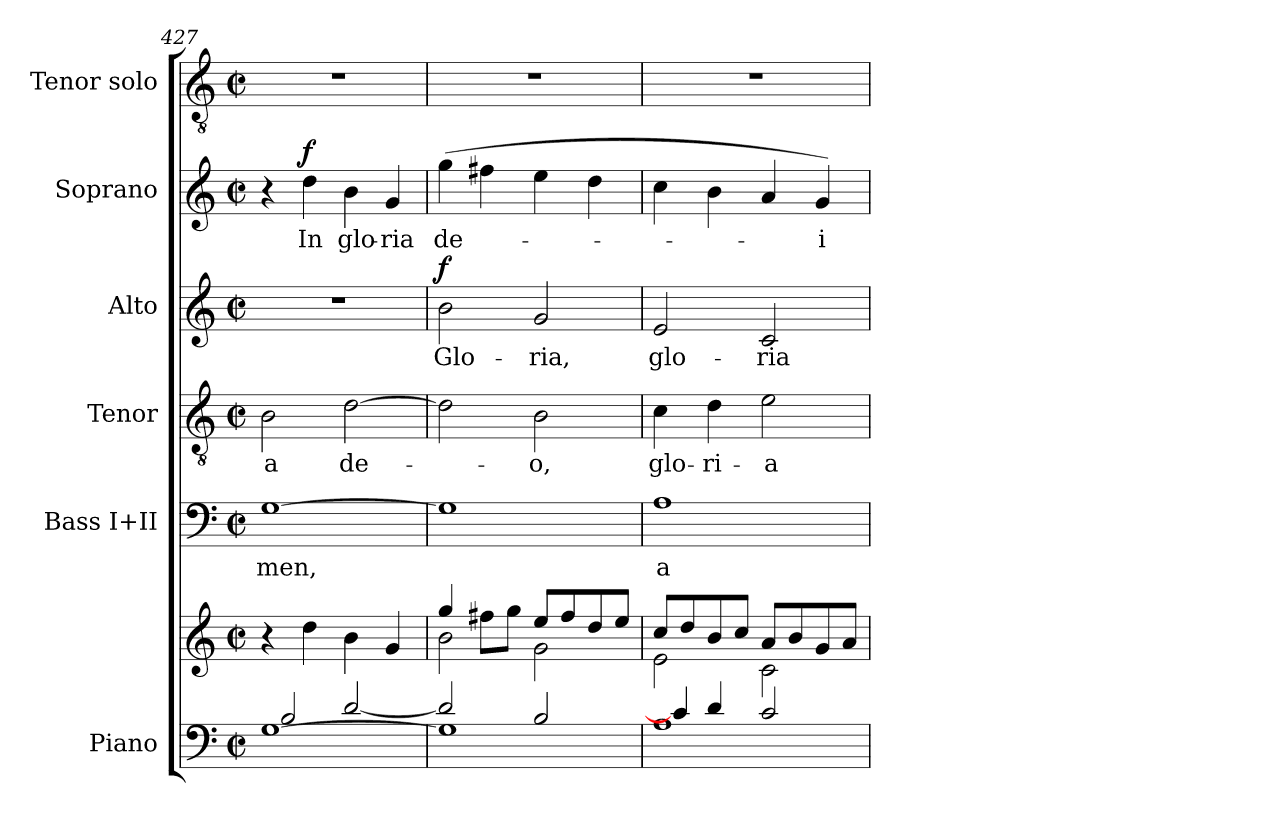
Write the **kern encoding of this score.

**kern	**kern	**kern	**text	**kern	**text	**kern	**text	**dynam	**kern	**text	**dynam	**kern
*part6	*part6	*part5	*part5	*part4	*part4	*part3	*part3	*part3	*part2	*part2	*part2	*part1
*staff7	*staff6	*staff5	*staff5	*staff4	*staff4	*staff3	*staff3	*staff3	*staff2	*staff2	*staff2	*staff1
*I"Piano	*	*I"Bass I+II	*	*I"Tenor	*	*I"Alto	*	*	*I"Soprano	*	*	*I"Tenor solo
*I'Pno.	*	*I'B.I+II	*	*I'T.	*	*I'A.	*	*	*I'S.	*	*	*I'T.s
*clefF4	*clefG2	*clefF4	*	*clefGv2	*	*clefG2	*	*	*clefG2	*	*	*clefGv2
*k[]	*k[]	*k[]	*	*k[]	*	*k[]	*	*	*k[]	*	*	*k[]
*M2/2	*M2/2	*M2/2	*	*M2/2	*	*M2/2	*	*	*M2/2	*	*	*M2/2
*met(c|)	*met(c|)	*met(c|)	*	*met(c|)	*	*met(c|)	*	*	*met(c|)	*	*	*met(c|)
=427	=427	=427	=427	=427	=427	=427	=427	=427	=427	=427	=427	=427
*^	*	*	*	*	*	*	*	*	*	*	*	*
[1G	2B/	4r	[1G	-men,	2B\	-a	1r	.	.	4r	.	.	1r
!	!	!	!	!	!	!	!	!	!	!	!	!LO:DY:a	!
.	.	4dd\	.	.	.	.	.	.	.	4dd\	In	f	.
.	[2d/	4b\	.	.	[2d\	de-	.	.	.	4b\	glo-	.	.
.	.	4g/	.	.	.	.	.	.	.	4g/	-ria	.	.
!!LO:PB:g=z
=428	=428	=428	=428	=428	=428	=428	=428	=428	=428	=428	=428	=428	=428
*	*	*^	*	*	*	*	*	*	*	*	*	*	*
!	!	!	!	!	!	!	!	!	!	!LO:DY:a	!	!	!	!
1G]	2d/]	4gg/	2b\	1G]	.	2d\]	.	2b\	Glo-	f	(4gg\	de-	.	1r
.	.	8ff#X\L	.	.	.	.	.	.	.	.	4ff#X\	.	.	.
.	.	8gg\J	.	.	.	.	.	.	.	.	.	.	.	.
.	2B/	8ee/L	2g\	.	.	2B\	-o,	2g/	-ria,	.	4ee\	.	.	.
.	.	8ff#/	.	.	.	.	.	.	.	.	.	.	.	.
.	.	8dd/	.	.	.	.	.	.	.	.	4dd\	.	.	.
.	.	8ee/J	.	.	.	.	.	.	.	.	.	.	.	.
=429	=429	=429	=429	=429	=429	=429	=429	=429	=429	=429	=429	=429	=429	=429
1A	4c/]	8cc/L	2e\	1A	a-	4c\	glo-	2e/	glo-	.	4cc\	.	.	1r
.	.	8dd/	.	.	.	.	.	.	.	.	.	.	.	.
.	4d/	8b/	.	.	.	4d\	-ri-	.	.	.	4b\	.	.	.
.	.	8cc/J	.	.	.	.	.	.	.	.	.	.	.	.
.	2c/	8a/L	2c\	.	.	2e\	-a	2c/	-ria	.	4a/	.	.	.
.	.	8b/	.	.	.	.	.	.	.	.	.	.	.	.
.	.	8g/	.	.	.	.	.	.	.	.	4g/)	-i	.	.
.	.	8a/J	.	.	.	.	.	.	.	.	.	.	.	.
*v	*v	*	*	*	*	*	*	*	*	*	*	*	*	*
*	*v	*v	*	*	*	*	*	*	*	*	*	*	*
=	=	=	=	=	=	=	=	=	=	=	=	=
*-	*-	*-	*-	*-	*-	*-	*-	*-	*-	*-	*-	*-
